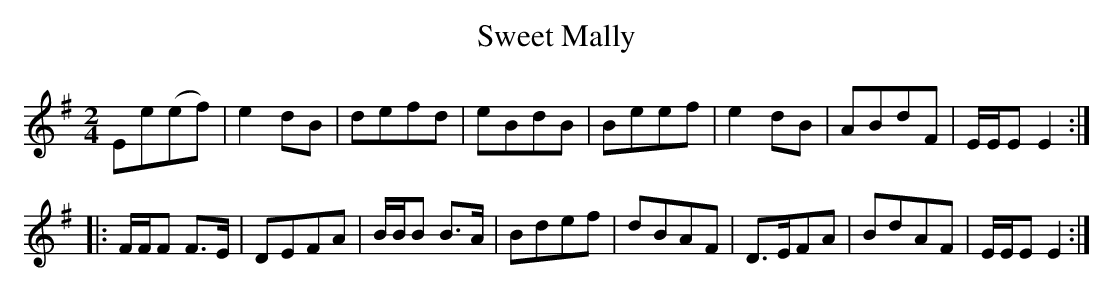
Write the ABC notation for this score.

X:1
T:Sweet Mally
M:2/4
L:1/8
K:EMin
Ee(ef)   |e2dB|defd     |eBdB|Beef|e2dB |ABdF|E/E/E E2::
F/F/F F>E|DEFA|B/B/B B>A|Bdef|dBAF|D>EFA|BdAF|E/E/E E2:|
